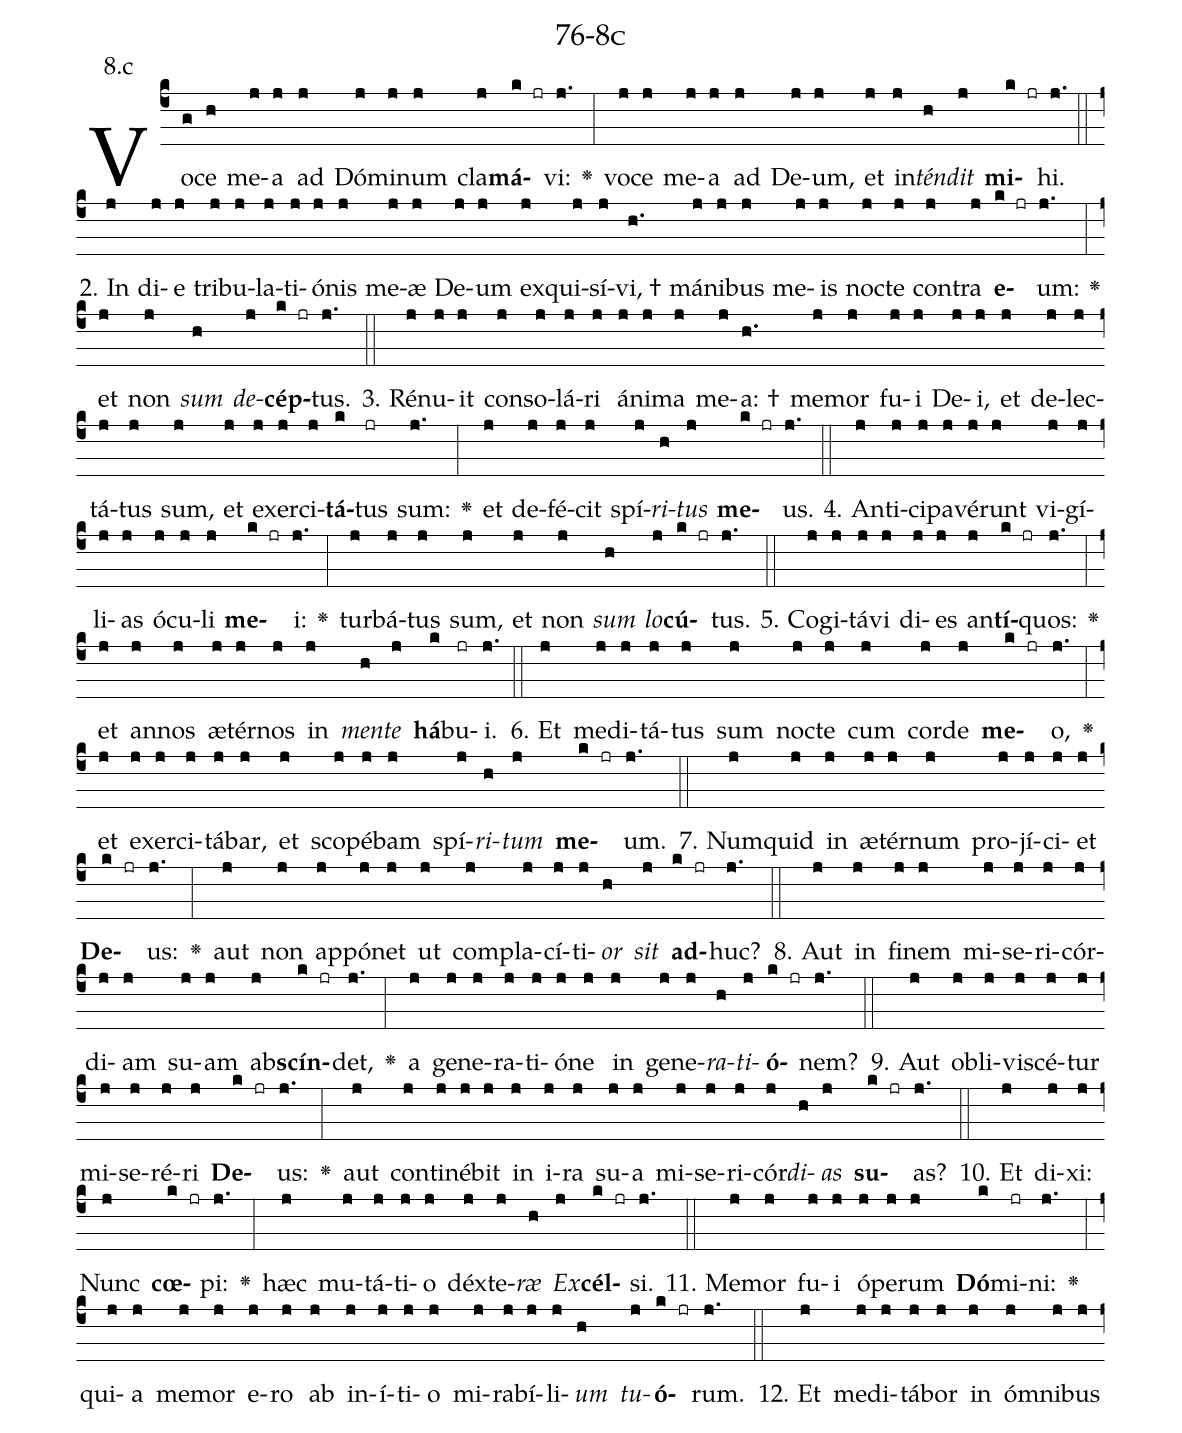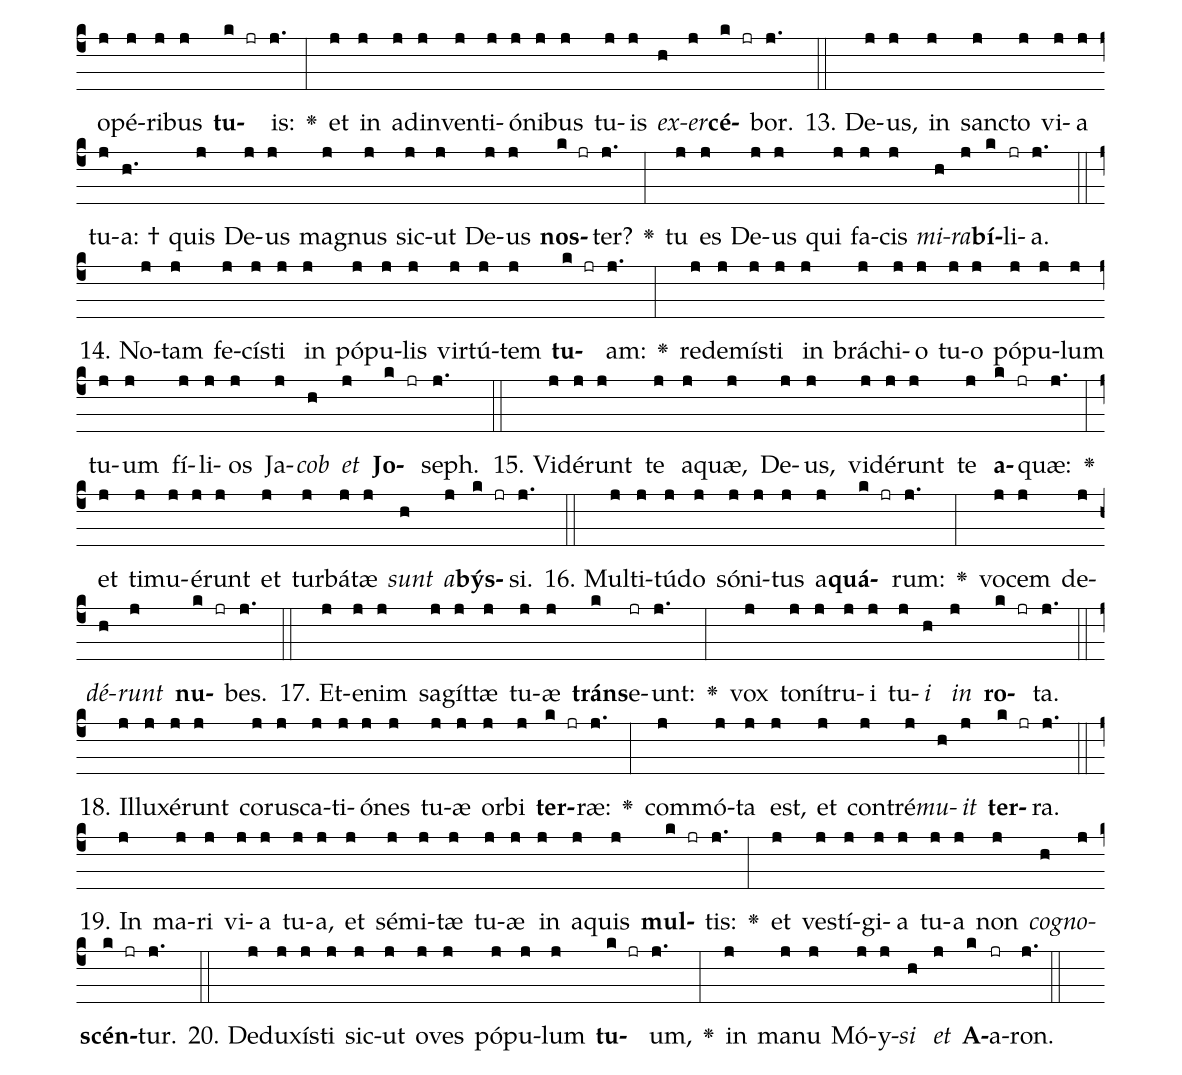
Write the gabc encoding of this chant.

name: 76-8c;
annotation: 8.c;
%%
(c4)Vo(g)ce(h) me(j)a(j) ad(j) Dó(j)mi(j)num(j) cla(j)<b>má</b>(k jr)vi:(j.) <v>\greheightstar</v>(:) vo(j)ce(j) me(j)a(j) ad(j) De(j)um,(j) et(j) in(j)<i>tén</i>(h)<i>dit</i>(j) <b>mi</b>(k jr)hi.(j.) (::)
2. In(j) di(j)e(j) tri(j)bu(j)la(j)ti(j)ó(j)nis(j) me(j)æ(j) De(j)um(j) ex(j)qui(j)sí(j)vi, †(h.) má(j)ni(j)bus(j) me(j)is(j) noc(j)te(j) con(j)tra(j) <b>e</b>(k jr)um:(j.) <v>\greheightstar</v>(:) et(j) non(j) <i>sum</i>(h) <i>de</i>(j)<b>cép</b>(k jr)tus.(j.) (::)
3. Ré(j)nu(j)it(j) con(j)so(j)lá(j)ri(j) á(j)ni(j)ma(j) me(j)a: †(h.) me(j)mor(j) fu(j)i(j) De(j)i,(j) et(j) de(j)lec(j)tá(j)tus(j) sum,(j) et(j) ex(j)er(j)ci(j)<b>tá</b>(k)tus(jr) sum:(j.) <v>\greheightstar</v>(:) et(j) de(j)fé(j)cit(j) spí(j)<i>ri</i>(h)<i>tus</i>(j) <b>me</b>(k jr)us.(j.) (::)
4. An(j)ti(j)ci(j)pa(j)vé(j)runt(j) vi(j)gí(j)li(j)as(j) ó(j)cu(j)li(j) <b>me</b>(k jr)i:(j.) <v>\greheightstar</v>(:) tur(j)bá(j)tus(j) sum,(j) et(j) non(j) <i>sum</i>(h) <i>lo</i>(j)<b>cú</b>(k jr)tus.(j.) (::)
5. Co(j)gi(j)tá(j)vi(j) di(j)es(j) an(j)<b>tí</b>(k jr)quos:(j.) <v>\greheightstar</v>(:) et(j) an(j)nos(j) æ(j)tér(j)nos(j) in(j) <i>men</i>(h)<i>te</i>(j) <b>há</b>(k)bu(jr)i.(j.) (::)
6. Et(j) me(j)di(j)tá(j)tus(j) sum(j) noc(j)te(j) cum(j) cor(j)de(j) <b>me</b>(k jr)o,(j.) <v>\greheightstar</v>(:) et(j) ex(j)er(j)ci(j)tá(j)bar,(j) et(j) sco(j)pé(j)bam(j) spí(j)<i>ri</i>(h)<i>tum</i>(j) <b>me</b>(k jr)um.(j.) (::)
7. Num(j)quid(j) in(j) æ(j)tér(j)num(j) pro(j)jí(j)ci(j)et(j) <b>De</b>(k jr)us:(j.) <v>\greheightstar</v>(:) aut(j) non(j) ap(j)pó(j)net(j) ut(j) com(j)pla(j)cí(j)ti(j)<i>or</i>(h) <i>sit</i>(j) <b>ad</b>(k jr)huc?(j.) (::)
8. Aut(j) in(j) fi(j)nem(j) mi(j)se(j)ri(j)cór(j)di(j)am(j) su(j)am(j) ab(j)<b>scín</b>(k jr)det,(j.) <v>\greheightstar</v>(:) a(j) ge(j)ne(j)ra(j)ti(j)ó(j)ne(j) in(j) ge(j)ne(j)<i>ra</i>(h)<i>ti</i>(j)<b>ó</b>(k jr)nem?(j.) (::)
9. Aut(j) ob(j)li(j)vi(j)scé(j)tur(j) mi(j)se(j)ré(j)ri(j) <b>De</b>(k jr)us:(j.) <v>\greheightstar</v>(:) aut(j) con(j)ti(j)né(j)bit(j) in(j) i(j)ra(j) su(j)a(j) mi(j)se(j)ri(j)cór(j)<i>di</i>(h)<i>as</i>(j) <b>su</b>(k jr)as?(j.) (::)
10. Et(j) di(j)xi:(j) Nunc(j) <b>cœ</b>(k jr)pi:(j.) <v>\greheightstar</v>(:) hæc(j) mu(j)tá(j)ti(j)o(j) déx(j)te(j)<i>ræ</i>(h) <i>Ex</i>(j)<b>cél</b>(k jr)si.(j.) (::)
11. Me(j)mor(j) fu(j)i(j) ó(j)pe(j)rum(j) <b>Dó</b>(k)mi(jr)ni:(j.) <v>\greheightstar</v>(:) qui(j)a(j) me(j)mor(j) e(j)ro(j) ab(j) in(j)í(j)ti(j)o(j) mi(j)ra(j)bí(j)li(j)<i>um</i>(h) <i>tu</i>(j)<b>ó</b>(k jr)rum.(j.) (::)
12. Et(j) me(j)di(j)tá(j)bor(j) in(j) óm(j)ni(j)bus(j) o(j)pé(j)ri(j)bus(j) <b>tu</b>(k jr)is:(j.) <v>\greheightstar</v>(:) et(j) in(j) ad(j)in(j)ven(j)ti(j)ó(j)ni(j)bus(j) tu(j)is(j) <i>ex</i>(h)<i>er</i>(j)<b>cé</b>(k jr)bor.(j.) (::)
13. De(j)us,(j) in(j) sanc(j)to(j) vi(j)a(j) tu(j)a: †(h.) quis(j) De(j)us(j) ma(j)gnus(j) sic(j)ut(j) De(j)us(j) <b>nos</b>(k jr)ter?(j.) <v>\greheightstar</v>(:) tu(j) es(j) De(j)us(j) qui(j) fa(j)cis(j) <i>mi</i>(h)<i>ra</i>(j)<b>bí</b>(k)li(jr)a.(j.) (::)
14. No(j)tam(j) fe(j)cís(j)ti(j) in(j) pó(j)pu(j)lis(j) vir(j)tú(j)tem(j) <b>tu</b>(k jr)am:(j.) <v>\greheightstar</v>(:) red(j)e(j)mís(j)ti(j) in(j) brá(j)chi(j)o(j) tu(j)o(j) pó(j)pu(j)lum(j) tu(j)um(j) fí(j)li(j)os(j) Ja(j)<i>cob</i>(h) <i>et</i>(j) <b>Jo</b>(k jr)seph.(j.) (::)
15. Vi(j)dé(j)runt(j) te(j) a(j)quæ,(j) De(j)us,(j) vi(j)dé(j)runt(j) te(j) <b>a</b>(k jr)quæ:(j.) <v>\greheightstar</v>(:) et(j) ti(j)mu(j)é(j)runt(j) et(j) tur(j)bá(j)tæ(j) <i>sunt</i>(h) <i>a</i>(j)<b>býs</b>(k jr)si.(j.) (::)
16. Mul(j)ti(j)tú(j)do(j) só(j)ni(j)tus(j) a(j)<b>quá</b>(k jr)rum:(j.) <v>\greheightstar</v>(:) vo(j)cem(j) de(j)<i>dé</i>(h)<i>runt</i>(j) <b>nu</b>(k jr)bes.(j.) (::)
17. Et(j)e(j)nim(j) sa(j)gít(j)tæ(j) tu(j)æ(j) <b>tráns</b>(k)e(jr)unt:(j.) <v>\greheightstar</v>(:) vox(j) to(j)ní(j)tru(j)i(j) tu(j)<i>i</i>(h) <i>in</i>(j) <b>ro</b>(k jr)ta.(j.) (::)
18. Il(j)lu(j)xé(j)runt(j) co(j)rus(j)ca(j)ti(j)ó(j)nes(j) tu(j)æ(j) or(j)bi(j) <b>ter</b>(k jr)ræ:(j.) <v>\greheightstar</v>(:) com(j)mó(j)ta(j) est,(j) et(j) con(j)tré(j)<i>mu</i>(h)<i>it</i>(j) <b>ter</b>(k jr)ra.(j.) (::)
19. In(j) ma(j)ri(j) vi(j)a(j) tu(j)a,(j) et(j) sé(j)mi(j)tæ(j) tu(j)æ(j) in(j) a(j)quis(j) <b>mul</b>(k jr)tis:(j.) <v>\greheightstar</v>(:) et(j) ves(j)tí(j)gi(j)a(j) tu(j)a(j) non(j) <i>co</i>(h)<i>gno</i>(j)<b>scén</b>(k jr)tur.(j.) (::)
20. De(j)du(j)xís(j)ti(j) sic(j)ut(j) o(j)ves(j) pó(j)pu(j)lum(j) <b>tu</b>(k jr)um,(j.) <v>\greheightstar</v>(:) in(j) ma(j)nu(j) Mó(j)y(j)<i>si</i>(h) <i>et</i>(j) <b>A</b>(k)a(jr)ron.(j.) (::)
